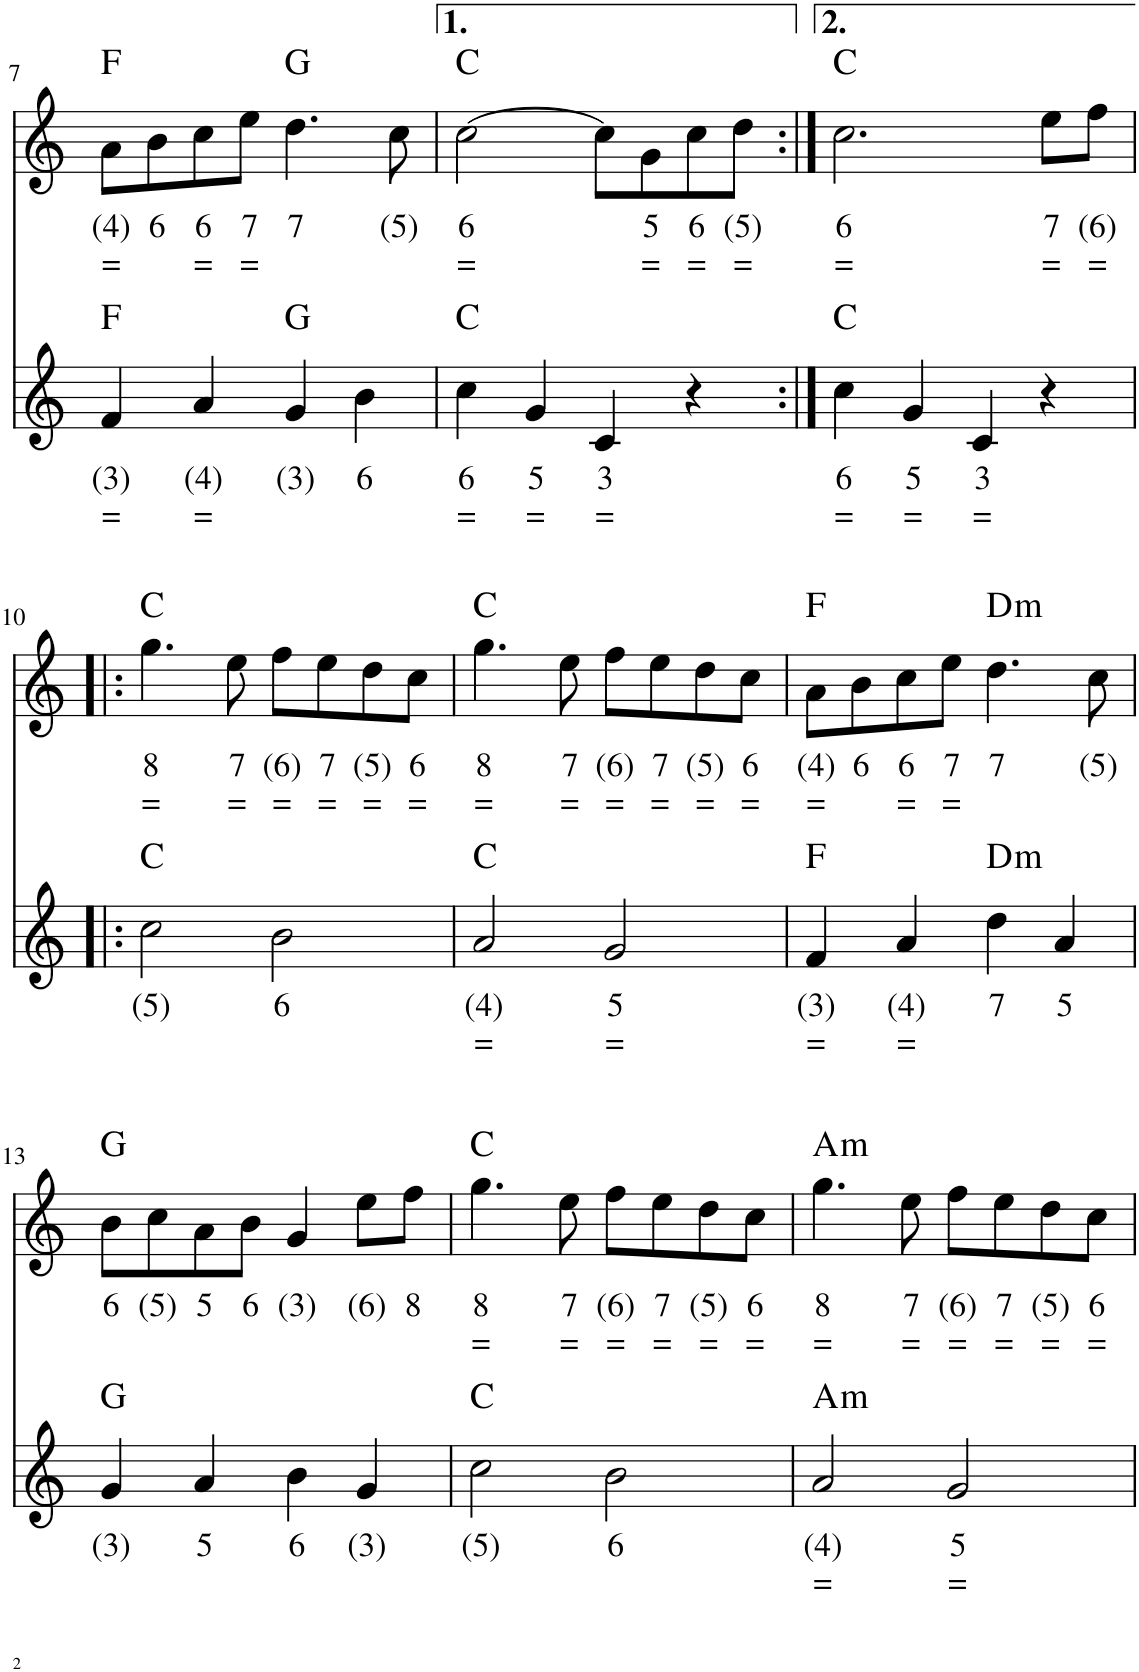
**kern	**text	**text	**kern	**text	**text	**harte
*part2	*part2	*part2	*part1	*part1	*part1	*part1
*staff2	*staff2	*staff2	*staff1	*staff1	*staff1	*
*I"Stem	*	*	*I"Stem	*	*	*
!!LO:PB:g=z
*clefG2	*	*	*clefG2	*	*	*
*k[]	*	*	*k[]	*	*	*
*M4/4	*	*	*M4/4	*	*	*
=7	=7	=7	=7	=7	=7	=7
!	!LO:LY:b	!LO:LY:b	!	!LO:LY:b	!LO:LY:b	!
4f/	(3)	=	8a\L	(4)	=	F:maj
!	!	!	!	!LO:LY:b	!	!
.	.	.	8b\	6	.	.
!	!LO:LY:b	!LO:LY:b	!	!LO:LY:b	!LO:LY:b	!
4a/	(4)	=	8cc\	6	=	.
!	!	!	!	!LO:LY:b	!LO:LY:b	!
.	.	.	8ee\J	7	=	.
!	!LO:LY:b	!	!	!LO:LY:b	!	!
4g/	(3)	.	4.dd\	7	.	G:maj
!	!LO:LY:b	!	!	!	!	!
4b\	6	.	.	.	.	.
!	!	!	!	!LO:LY:b	!	!
.	.	.	8cc\	(5)	.	.
=8	=8	=8	=8	=8	=8	=8
!	!LO:LY:b	!LO:LY:b	!	!LO:LY:b	!LO:LY:b	!
4cc\	6	=	[2cc\	6	=	C:maj
!	!LO:LY:b	!LO:LY:b	!	!	!	!
4g/	5	=	.	.	.	.
!	!LO:LY:b	!LO:LY:b	!	!	!	!
4c/	3	=	8cc\L]	.	.	.
!	!	!	!	!LO:LY:b	!LO:LY:b	!
.	.	.	8g\	5	=	.
!	!	!	!	!LO:LY:b	!LO:LY:b	!
4r	.	.	8cc\	6	=	.
!	!	!	!	!LO:LY:b	!LO:LY:b	!
.	.	.	8dd\J	(5)	=	.
=9:|!	=9:|!	=9:|!	=9:|!	=9:|!	=9:|!	=9:|!
!	!LO:LY:b	!LO:LY:b	!	!LO:LY:b	!LO:LY:b	!
4cc\	6	=	2.cc\	6	=	C:maj
!	!LO:LY:b	!LO:LY:b	!	!	!	!
4g/	5	=	.	.	.	.
!	!LO:LY:b	!LO:LY:b	!	!	!	!
4c/	3	=	.	.	.	.
!	!	!	!	!LO:LY:b	!LO:LY:b	!
4r	.	.	8ee\L	7	=	.
!	!	!	!	!LO:LY:b	!LO:LY:b	!
.	.	.	8ff\J	(6)	=	.
!!LO:LB:g=z
=10!|:	=10!|:	=10!|:	=10!|:	=10!|:	=10!|:	=10!|:
!	!LO:LY:b	!	!	!LO:LY:b	!LO:LY:b	!
2cc\	(5)	.	4.gg\	8	=	C:maj
!	!	!	!	!LO:LY:b	!LO:LY:b	!
.	.	.	8ee\	7	=	.
!	!LO:LY:b	!	!	!LO:LY:b	!LO:LY:b	!
2b\	6	.	8ff\L	(6)	=	.
!	!	!	!	!LO:LY:b	!LO:LY:b	!
.	.	.	8ee\	7	=	.
!	!	!	!	!LO:LY:b	!LO:LY:b	!
.	.	.	8dd\	(5)	=	.
!	!	!	!	!LO:LY:b	!LO:LY:b	!
.	.	.	8cc\J	6	=	.
=11	=11	=11	=11	=11	=11	=11
!	!LO:LY:b	!LO:LY:b	!	!LO:LY:b	!LO:LY:b	!
2a/	(4)	=	4.gg\	8	=	C:maj
!	!	!	!	!LO:LY:b	!LO:LY:b	!
.	.	.	8ee\	7	=	.
!	!LO:LY:b	!LO:LY:b	!	!LO:LY:b	!LO:LY:b	!
2g/	5	=	8ff\L	(6)	=	.
!	!	!	!	!LO:LY:b	!LO:LY:b	!
.	.	.	8ee\	7	=	.
!	!	!	!	!LO:LY:b	!LO:LY:b	!
.	.	.	8dd\	(5)	=	.
!	!	!	!	!LO:LY:b	!LO:LY:b	!
.	.	.	8cc\J	6	=	.
=12	=12	=12	=12	=12	=12	=12
!	!LO:LY:b	!LO:LY:b	!	!LO:LY:b	!LO:LY:b	!
4f/	(3)	=	8a\L	(4)	=	F:maj
!	!	!	!	!LO:LY:b	!	!
.	.	.	8b\	6	.	.
!	!LO:LY:b	!LO:LY:b	!	!LO:LY:b	!LO:LY:b	!
4a/	(4)	=	8cc\	6	=	.
!	!	!	!	!LO:LY:b	!LO:LY:b	!
.	.	.	8ee\J	7	=	.
!	!LO:LY:b	!	!	!LO:LY:b	!	!LO:H:kt=m
4dd\	7	.	4.dd\	7	.	D:min
!	!LO:LY:b	!	!	!	!	!
4a/	5	.	.	.	.	.
!	!	!	!	!LO:LY:b	!	!
.	.	.	8cc\	(5)	.	.
!!LO:LB:g=z
=13	=13	=13	=13	=13	=13	=13
!	!LO:LY:b	!	!	!LO:LY:b	!	!
4g/	(3)	.	8b\L	6	.	G:maj
!	!	!	!	!LO:LY:b	!	!
.	.	.	8cc\	(5)	.	.
!	!LO:LY:b	!	!	!LO:LY:b	!	!
4a/	5	.	8a\	5	.	.
!	!	!	!	!LO:LY:b	!	!
.	.	.	8b\J	6	.	.
!	!LO:LY:b	!	!	!LO:LY:b	!	!
4b\	6	.	4g/	(3)	.	.
!	!LO:LY:b	!	!	!LO:LY:b	!	!
4g/	(3)	.	8ee\L	(6)	.	.
!	!	!	!	!LO:LY:b	!	!
.	.	.	8ff\J	8	.	.
=14	=14	=14	=14	=14	=14	=14
!	!LO:LY:b	!	!	!LO:LY:b	!LO:LY:b	!
2cc\	(5)	.	4.gg\	8	=	C:maj
!	!	!	!	!LO:LY:b	!LO:LY:b	!
.	.	.	8ee\	7	=	.
!	!LO:LY:b	!	!	!LO:LY:b	!LO:LY:b	!
2b\	6	.	8ff\L	(6)	=	.
!	!	!	!	!LO:LY:b	!LO:LY:b	!
.	.	.	8ee\	7	=	.
!	!	!	!	!LO:LY:b	!LO:LY:b	!
.	.	.	8dd\	(5)	=	.
!	!	!	!	!LO:LY:b	!LO:LY:b	!
.	.	.	8cc\J	6	=	.
=15	=15	=15	=15	=15	=15	=15
!	!LO:LY:b	!LO:LY:b	!	!LO:LY:b	!LO:LY:b	!LO:H:kt=m
2a/	(4)	=	4.gg\	8	=	A:min
!	!	!	!	!LO:LY:b	!LO:LY:b	!
.	.	.	8ee\	7	=	.
!	!LO:LY:b	!LO:LY:b	!	!LO:LY:b	!LO:LY:b	!
2g/	5	=	8ff\L	(6)	=	.
!	!	!	!	!LO:LY:b	!LO:LY:b	!
.	.	.	8ee\	7	=	.
!	!	!	!	!LO:LY:b	!LO:LY:b	!
.	.	.	8dd\	(5)	=	.
!	!	!	!	!LO:LY:b	!LO:LY:b	!
.	.	.	8cc\J	6	=	.
=	=	=	=	=	=	=
*-	*-	*-	*-	*-	*-	*-
